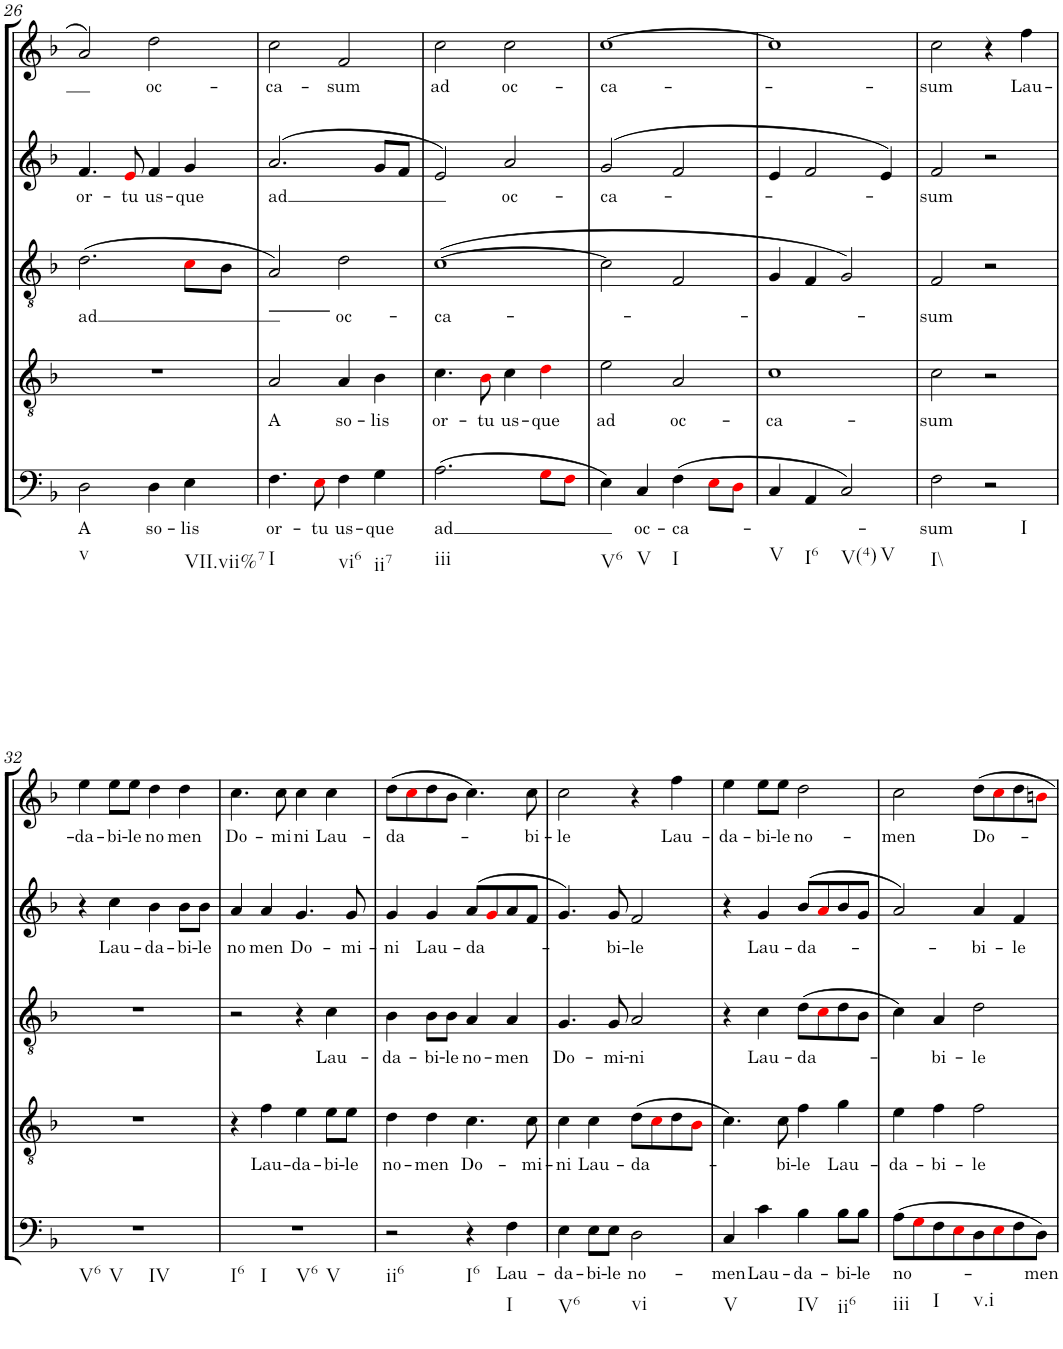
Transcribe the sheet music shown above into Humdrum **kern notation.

**kern	**text	**kern	**text	**kern	**text	**kern	**text	**kern	**text
*part5	*part5	*part4	*part4	*part3	*part3	*part2	*part2	*part1	*part1
*staff5	*staff5	*staff4	*staff4	*staff3	*staff3	*staff2	*staff2	*staff1	*staff1
*I"Basso	*	*I"Tenore	*	*I"Alto	*	*I"Alto	*	*I"Canto	*
!!LO:PB:g=z
*clefF4	*	*clefGv2	*	*clefGv2	*	*clefG2	*	*clefG2	*
*Trd7c12	*	*	*	*	*	*	*	*	*
*k[b-]	*	*k[b-]	*	*k[b-]	*	*k[b-]	*	*k[b-]	*
*F:	*	*F:	*	*F:	*	*F:	*	*F:	*
*M4/4	*	*M4/4	*	*M4/4	*	*M4/4	*	*M4/4	*
*met(c)	*	*met(c)	*	*met(c)	*	*met(c)	*	*met(c)	*
=26	=26	=26	=26	=26	=26	=26	=26	=26	=26
!LO:TX:b:t=v	!	!	!	!	!	!	!	!	!
!	!LO:LY:b	!	!	!	!LO:LY:b	!	!LO:LY:b	!	!
2D\	A	1r	.	(>2.d\	ad	4.f/	or-	2a/	.
!	!	!	!	!	!	!	!LO:LY:b	!	!
.	.	.	.	.	.	8ei/	-tu	.	.
!	!LO:LY:b	!	!	!	!	!	!LO:LY:b	!	!LO:LY:b
4D\	so-	.	.	.	.	4f/	us-	2dd\	oc-
!LO:TX:b:t=VII.vii%7	!	!	!	!	!	!	!	!	!
!	!LO:LY:b	!	!	!	!	!	!LO:LY:b	!	!
4E\	-lis	.	.	8ci\L	.	4g/	-que	.	.
.	.	.	.	8B-\J	.	.	.	.	.
=27	=27	=27	=27	=27	=27	=27	=27	=27	=27
!LO:TX:b:t=I	!	!	!	!	!	!	!	!	!
!	!LO:LY:b	!	!LO:LY:b	!	!	!	!LO:LY:b	!	!LO:LY:b
4.F\	or-	2A/	A	2A/)	.	(>2.a/	ad	2cc\	-ca-
!	!LO:LY:b	!	!	!	!	!	!	!	!
8Ei\	-tu	.	.	.	.	.	.	.	.
!LO:TX:b:t=vi6	!	!	!	!	!	!	!	!	!
!	!LO:LY:b	!	!LO:LY:b	!	!LO:LY:b	!	!	!	!LO:LY:b
4F\	us-	4A/	so-	2d\	oc-	.	.	2f/	-sum
!LO:TX:b:t=ii7	!	!	!	!	!	!	!	!	!
!	!LO:LY:b	!	!LO:LY:b	!	!	!	!	!	!
4G\	-que	4B-\	-lis	.	.	8g/L	.	.	.
.	.	.	.	.	.	8f/J	.	.	.
=28	=28	=28	=28	=28	=28	=28	=28	=28	=28
!LO:TX:b:t=iii	!	!	!	!	!	!	!	!	!
!	!LO:LY:b	!	!LO:LY:b	!	!LO:LY:b	!	!	!	!LO:LY:b
(>2.A\	ad	4.c\	or-	(>[1c	-ca-	2e/)	.	2cc\	ad
!	!	!	!LO:LY:b	!	!	!	!	!	!
.	.	8B-i\	-tu	.	.	.	.	.	.
!	!	!	!LO:LY:b	!	!	!	!LO:LY:b	!	!LO:LY:b
.	.	4c\	us-	.	.	2a/	oc-	2cc\	oc-
!	!	!	!LO:LY:b	!	!	!	!	!	!
8Gi\L	.	4di\	-que	.	.	.	.	.	.
8Fi\J	.	.	.	.	.	.	.	.	.
=29	=29	=29	=29	=29	=29	=29	=29	=29	=29
!LO:TX:b:t=V6	!	!	!	!	!	!	!	!	!
!	!	!	!LO:LY:b	!	!	!	!LO:LY:b	!	!LO:LY:b
4E\)	.	2e\	ad	2c\]	.	(>2g/	-ca-	[1cc	-ca-
!LO:TX:b:t=V	!	!	!	!	!	!	!	!	!
!	!LO:LY:b	!	!	!	!	!	!	!	!
4C/	oc-	.	.	.	.	.	.	.	.
!LO:TX:b:t=I	!	!	!	!	!	!	!	!	!
!	!LO:LY:b	!	!LO:LY:b	!	!	!	!	!	!
(>4F\	-ca-	2A/	oc-	2F/	.	2f/	.	.	.
8Ei\L	.	.	.	.	.	.	.	.	.
8Di\J	.	.	.	.	.	.	.	.	.
=30	=30	=30	=30	=30	=30	=30	=30	=30	=30
!LO:TX:b:t=V	!	!	!	!	!	!	!	!	!
!	!	!	!LO:LY:b	!	!	!	!	!	!
4C/	.	1c	-ca-	4G/	.	4e/	.	1cc]	.
!LO:TX:b:t=I6	!	!	!	!	!	!	!	!	!
4AA/	.	.	.	4F/	.	2f/	.	.	.
!LO:TX:b:t=V(4)	!	!	!	!	!	!	!	!	!
!LO:TX:b:t=V	!	!	!	!	!	!	!	!	!
2C/)	.	.	.	2G/)	.	.	.	.	.
.	.	.	.	.	.	4e/)	.	.	.
=31	=31	=31	=31	=31	=31	=31	=31	=31	=31
!LO:TX:b:t=I\\	!	!	!	!	!	!	!	!	!
!	!LO:LY:b	!	!LO:LY:b	!	!LO:LY:b	!	!LO:LY:b	!	!LO:LY:b
2F\	-sum	2c\	-sum	2F/	-sum	2f/	-sum	2cc\	-sum
!LO:TX:b:t=I	!	!	!	!	!	!	!	!	!
2r	.	2r	.	2r	.	2r	.	4r	.
!	!	!	!	!	!	!	!	!	!LO:LY:b
.	.	.	.	.	.	.	.	4ff\	Lau-
!!LO:LB:g=z
=32	=32	=32	=32	=32	=32	=32	=32	=32	=32
!LO:TX:b:t=V6	!	!	!	!	!	!	!	!	!
!LO:TX:b:t=V	!	!	!	!	!	!	!	!	!
!LO:TX:b:t=IV	!	!	!	!	!	!	!	!	!
!	!	!	!	!	!	!	!	!	!LO:LY:b
1r	.	1r	.	1r	.	4r	.	4ee\	-da-
!	!	!	!	!	!	!	!LO:LY:b	!	!LO:LY:b
.	.	.	.	.	.	4cc\	Lau-	8ee\L	-bi-
!	!	!	!	!	!	!	!	!	!LO:LY:b
.	.	.	.	.	.	.	.	8ee\J	-le
!	!	!	!	!	!	!	!LO:LY:b	!	!LO:LY:b
.	.	.	.	.	.	4b-\	-da-	4dd\	no-
!	!	!	!	!	!	!	!LO:LY:b	!	!LO:LY:b
.	.	.	.	.	.	8b-\L	-bi-	4dd\	-men
!	!	!	!	!	!	!	!LO:LY:b	!	!
.	.	.	.	.	.	8b-\J	-le	.	.
=33	=33	=33	=33	=33	=33	=33	=33	=33	=33
!LO:TX:b:t=I6	!	!	!	!	!	!	!	!	!
!LO:TX:b:t=I	!	!	!	!	!	!	!	!	!
!LO:TX:b:t=V6	!	!	!	!	!	!	!	!	!
!LO:TX:b:t=V	!	!	!	!	!	!	!	!	!
!	!	!	!	!	!	!	!LO:LY:b	!	!LO:LY:b
1r	.	4r	.	2r	.	4a/	no-	4.cc\	Do-
!	!	!	!LO:LY:b	!	!	!	!LO:LY:b	!	!
.	.	4f\	Lau-	.	.	4a/	-men	.	.
!	!	!	!	!	!	!	!	!	!LO:LY:b
.	.	.	.	.	.	.	.	8cc\	-mi-
!	!	!	!LO:LY:b	!	!	!	!LO:LY:b	!	!LO:LY:b
.	.	4e\	-da-	4r	.	4.g/	Do-	4cc\	-ni
!	!	!	!LO:LY:b	!	!LO:LY:b	!	!	!	!LO:LY:b
.	.	8e\L	-bi-	4c\	Lau-	.	.	4cc\	Lau-
!	!	!	!LO:LY:b	!	!	!	!LO:LY:b	!	!
.	.	8e\J	-le	.	.	8g/	-mi-	.	.
=34	=34	=34	=34	=34	=34	=34	=34	=34	=34
!LO:TX:b:t=ii6	!	!	!	!	!	!	!	!	!
!	!	!	!LO:LY:b	!	!LO:LY:b	!	!LO:LY:b	!	!LO:LY:b
2r	.	4d\	no-	4B-\	-da-	4g/	-ni	(>8dd\L	-da-
.	.	.	.	.	.	.	.	8cci\	.
!	!	!	!LO:LY:b	!	!LO:LY:b	!	!LO:LY:b	!	!
.	.	4d\	-men	8B-\L	-bi-	4g/	Lau-	8dd\	.
!	!	!	!	!	!LO:LY:b	!	!	!	!
.	.	.	.	8B-\J	-le	.	.	8b-\J	.
!LO:TX:b:t=I6	!	!	!	!	!	!	!	!	!
!	!	!	!LO:LY:b	!	!LO:LY:b	!	!LO:LY:b	!	!
4r	.	4.c\	Do-	4A/	no-	(>8a/L	-da-	4.cc\)	.
.	.	.	.	.	.	8gi/	.	.	.
!LO:TX:b:t=I	!	!	!	!	!	!	!	!	!
!	!LO:LY:b	!	!	!	!LO:LY:b	!	!	!	!
4F\	Lau-	.	.	4A/	-men	8a/	.	.	.
!	!	!	!LO:LY:b	!	!	!	!	!	!LO:LY:b
.	.	8c\	-mi-	.	.	8f/J	.	8cc\	-bi-
=35	=35	=35	=35	=35	=35	=35	=35	=35	=35
!LO:TX:b:t=V6	!	!	!	!	!	!	!	!	!
!	!LO:LY:b	!	!LO:LY:b	!	!LO:LY:b	!	!	!	!LO:LY:b
4E\	-da-	4c\	-ni	4.G/	Do-	4.g/)	.	2cc\	-le
!	!LO:LY:b	!	!LO:LY:b	!	!	!	!	!	!
8E\L	-bi-	4c\	Lau-	.	.	.	.	.	.
!	!LO:LY:b	!	!	!	!LO:LY:b	!	!LO:LY:b	!	!
8E\J	-le	.	.	8G/	-mi-	8g/	-bi-	.	.
!LO:TX:b:t=vi	!	!	!	!	!	!	!	!	!
!	!LO:LY:b	!	!LO:LY:b	!	!LO:LY:b	!	!LO:LY:b	!	!
2D\	no-	(>8d\L	-da-	2A/	-ni	2f/	-le	4r	.
.	.	8ci\	.	.	.	.	.	.	.
!	!	!	!	!	!	!	!	!	!LO:LY:b
.	.	8d\	.	.	.	.	.	4ff\	Lau-
.	.	8B-i\J	.	.	.	.	.	.	.
=36	=36	=36	=36	=36	=36	=36	=36	=36	=36
!LO:TX:b:t=V	!	!	!	!	!	!	!	!	!
!	!LO:LY:b	!	!	!	!	!	!	!	!LO:LY:b
4C/	-men	4.c\)	.	4r	.	4r	.	4ee\	-da-
!	!LO:LY:b	!	!	!	!LO:LY:b	!	!LO:LY:b	!	!LO:LY:b
4c\	Lau-	.	.	4c\	Lau-	4g/	Lau-	8ee\L	-bi-
!	!	!	!LO:LY:b	!	!	!	!	!	!LO:LY:b
.	.	8c\	-bi-	.	.	.	.	8ee\J	-le
!LO:TX:b:t=IV	!	!	!	!	!	!	!	!	!
!	!LO:LY:b	!	!LO:LY:b	!	!LO:LY:b	!	!LO:LY:b	!	!LO:LY:b
4B-\	-da-	4f\	-le	(>8d\L	-da-	(>8b-/L	-da-	2dd\	no-
.	.	.	.	8ci\	.	8ai/	.	.	.
!LO:TX:b:t=ii6	!	!	!	!	!	!	!	!	!
!	!LO:LY:b	!	!LO:LY:b	!	!	!	!	!	!
8B-\L	-bi-	4g\	Lau-	8d\	.	8b-/	.	.	.
!	!LO:LY:b	!	!	!	!	!	!	!	!
8B-\J	-le	.	.	8B-\J	.	8g/J	.	.	.
=37	=37	=37	=37	=37	=37	=37	=37	=37	=37
!LO:TX:b:t=iii	!	!	!	!	!	!	!	!	!
!	!LO:LY:b	!	!LO:LY:b	!	!	!	!	!	!LO:LY:b
(>8A\L	no-	4e\	-da-	4c\)	.	2a/)	.	2cc\	-men
8Gi\	.	.	.	.	.	.	.	.	.
!LO:TX:b:t=I	!	!	!	!	!	!	!	!	!
!	!	!	!LO:LY:b	!	!LO:LY:b	!	!	!	!
8F\	.	4f\	-bi-	4A/	-bi-	.	.	.	.
8Ei\	.	.	.	.	.	.	.	.	.
!LO:TX:b:t=v.i	!	!	!	!	!	!	!	!	!
!	!	!	!LO:LY:b	!	!LO:LY:b	!	!LO:LY:b	!	!LO:LY:b
8D\	.	2f\	-le	2d\	-le	4a/	-bi-	8dd\L	Do-
8Ei\	.	.	.	.	.	.	.	8cci\	.
!	!	!	!	!	!	!	!LO:LY:b	!	!
8F\	.	.	.	.	.	4f/	-le	8dd\	.
!	!LO:LY:b	!	!	!	!	!	!	!	!
8D\J)	-men	.	.	.	.	.	.	8bni\J	.
=	=	=	=	=	=	=	=	=	=
*-	*-	*-	*-	*-	*-	*-	*-	*-	*-
